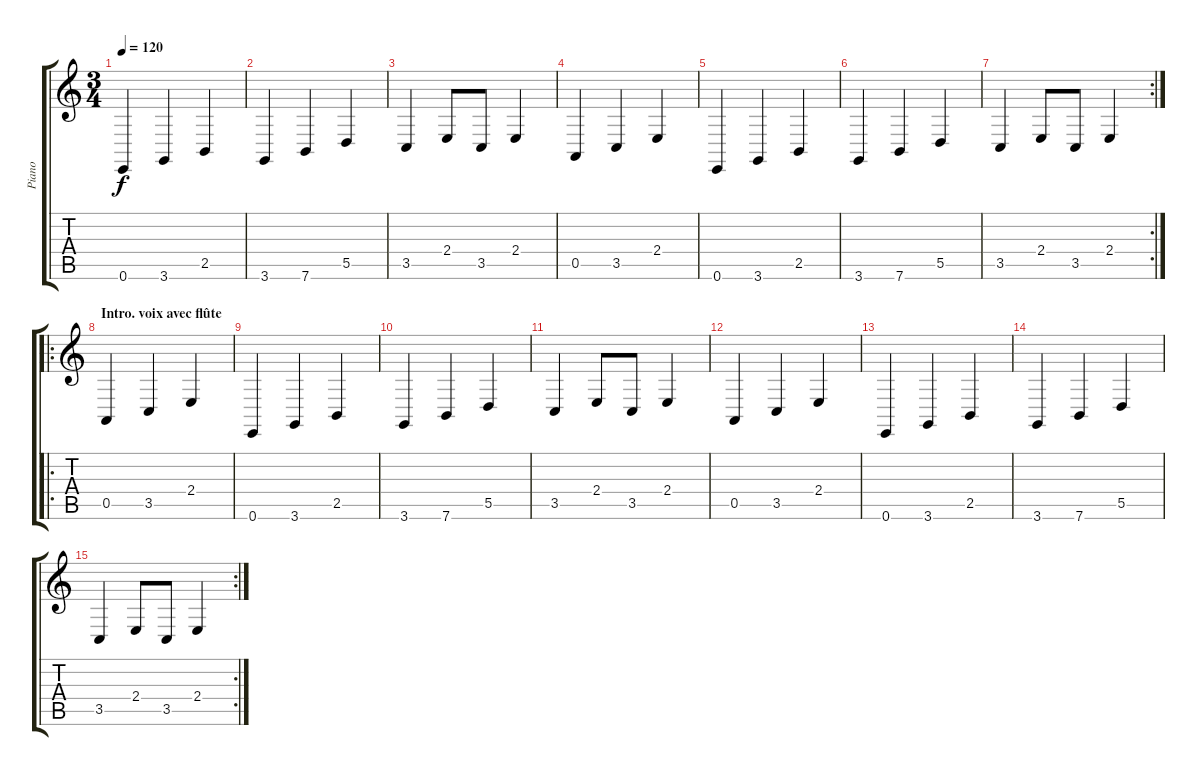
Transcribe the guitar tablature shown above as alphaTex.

\track ("Piano" "Piano") {instrument electricgrandpiano}
\staff {score tabs}
\tuning (E4 B3 G3 D3 A2 E2) {hide}
\ts (3 4)
\tempo 120
\clef g2
\ks c
0.6.4{dy f} 3.6.4 2.5.4 |
3.6.4 7.6.4 5.5.4 |
3.5.4 2.4.8 3.5.8 2.4.4 |
0.5.4 3.5.4 2.4.4 |
0.6.4 3.6.4 2.5.4 |
3.6.4 7.6.4 5.5.4 |
\rc 2
3.5.4 2.4.8 3.5.8 2.4.4 |
\ro
\section ("" "Intro. voix avec flûte")
0.5.4 3.5.4 2.4.4 |
0.6.4 3.6.4 2.5.4 |
3.6.4 7.6.4 5.5.4 |
3.5.4 2.4.8 3.5.8 2.4.4 |
0.5.4 3.5.4 2.4.4 |
0.6.4 3.6.4 2.5.4 |
3.6.4 7.6.4 5.5.4 |
\rc 2
3.5.4 2.4.8 3.5.8 2.4.4
